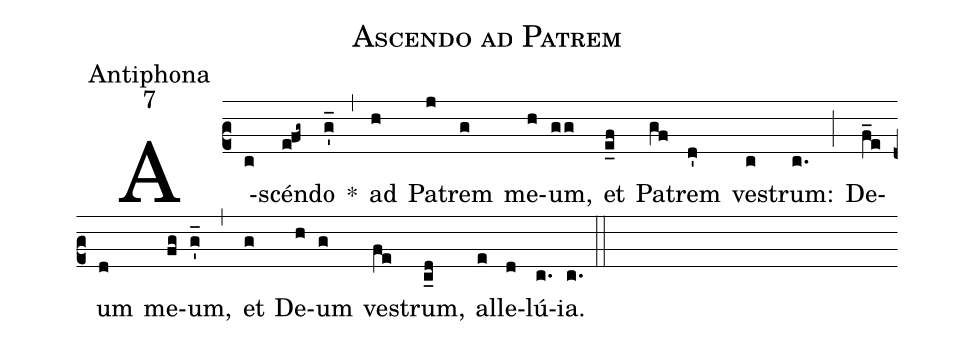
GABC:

name:Ascendo ad Patrem;
office-part:Antiphona;
mode:7;
%%
(c2) A(c)scén(e!fg~)do(g'_) *(,) ad(h) Pa(j)trem(g) me(h)um,(gg) et(e_f) Pa(gf)trem(d') ve(c)strum:(c.) (;) De(f_e)um(d) me(fg)um,(g'_) (,) et(g) De(h)um(g) ve(fe)strum,(c_d) al(e)le(d)lú(c.)ia.(c.) (::)
